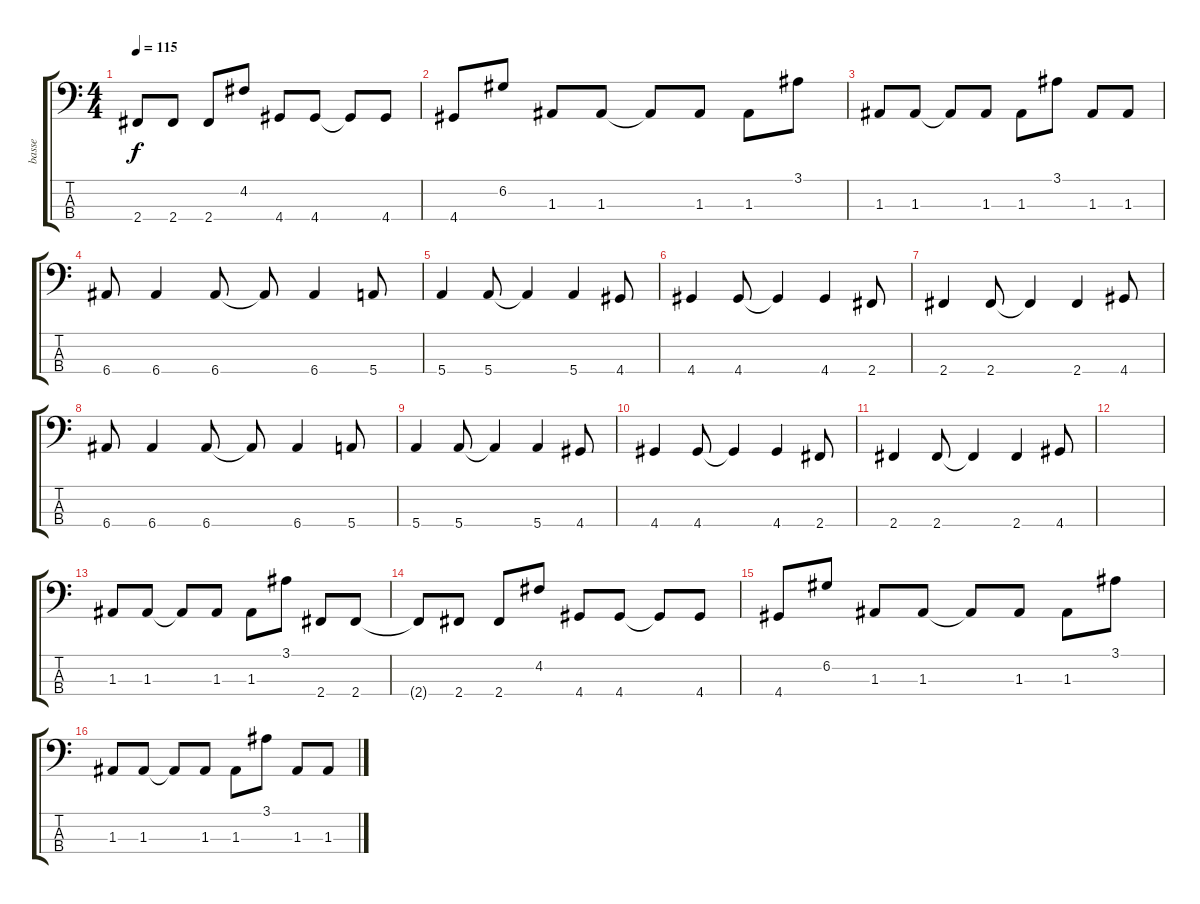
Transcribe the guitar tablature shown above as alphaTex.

\track ("basse" "basse") {instrument electricbassfinger}
\staff {score tabs}
\tuning (G2 D2 A1 E1) {hide}
\ts (4 4)
\tempo 115
\clef f4
\ks c
2.4{t}.8{dy f} 2.4.8 2.4.8 4.2.8 4.4.8 4.4.8 4.4{t}.8 4.4.8 |
4.4.8 6.2.8 1.3.8 1.3.8 1.3{t}.8 1.3.8 1.3.8 3.1.8 |
1.3.8 1.3.8 1.3{t}.8 1.3.8 1.3.8 3.1.8 1.3.8 1.3.8 |
6.4.8{volume 16} 6.4.4 6.4.8 6.4{t}.8 6.4.4 5.4.8 |
5.4.4 5.4.8 5.4{t}.4 5.4.4 4.4.8 |
4.4.4 4.4.8 4.4{t}.4 4.4.4 2.4.8 |
2.4.4 2.4.8 2.4{t}.4 2.4.4 4.4.8 |
6.4.8{volume 16} 6.4.4 6.4.8 6.4{t}.8 6.4.4 5.4.8 |
5.4.4 5.4.8 5.4{t}.4 5.4.4 4.4.8 |
4.4.4 4.4.8 4.4{t}.4 4.4.4 2.4.8 |
2.4.4 2.4.8 2.4{t}.4 2.4.4 4.4.8 |
|
1.3.8 1.3.8 1.3{t}.8 1.3.8 1.3.8 3.1.8 2.4.8 2.4.8 |
2.4{t}.8 2.4.8 2.4.8 4.2.8 4.4.8 4.4.8 4.4{t}.8 4.4.8 |
4.4.8 6.2.8 1.3.8 1.3.8 1.3{t}.8 1.3.8 1.3.8 3.1.8 |
1.3.8 1.3.8 1.3{t}.8 1.3.8 1.3.8 3.1.8 1.3.8 1.3.8
